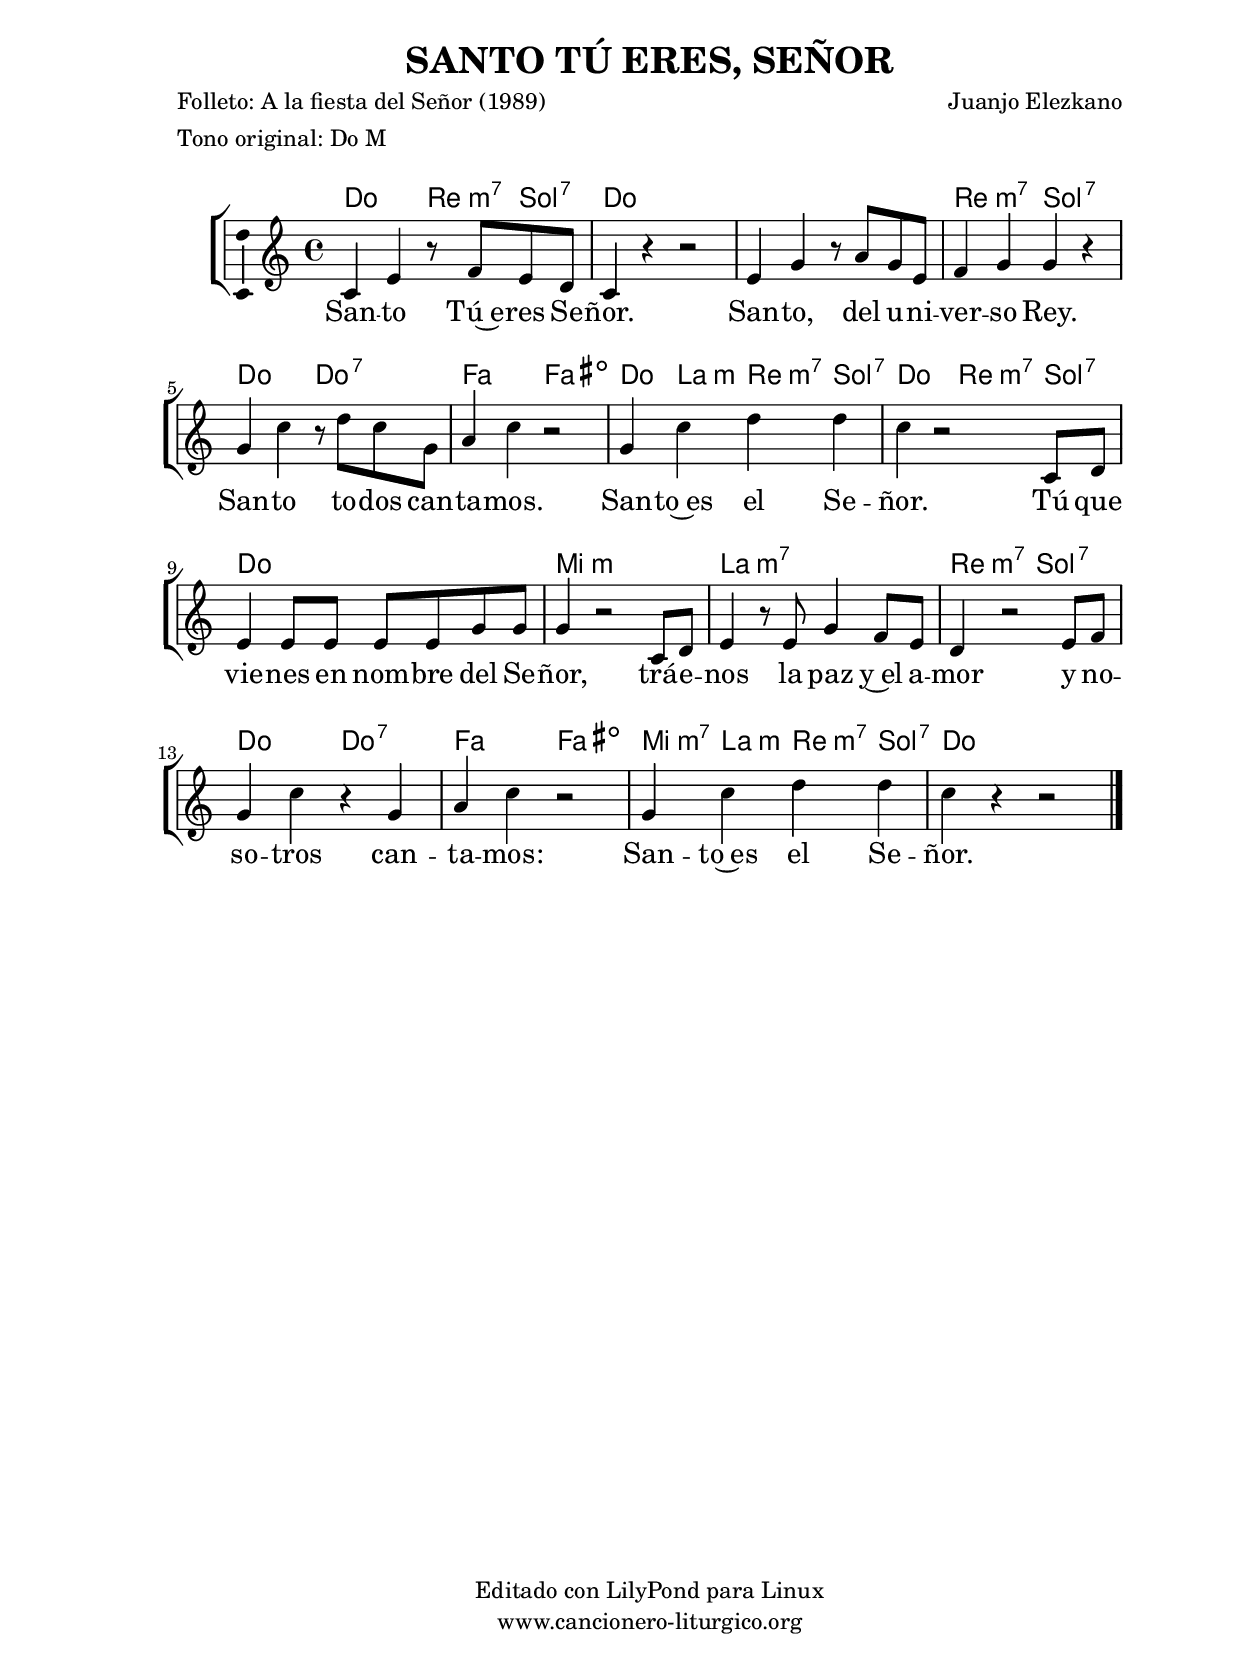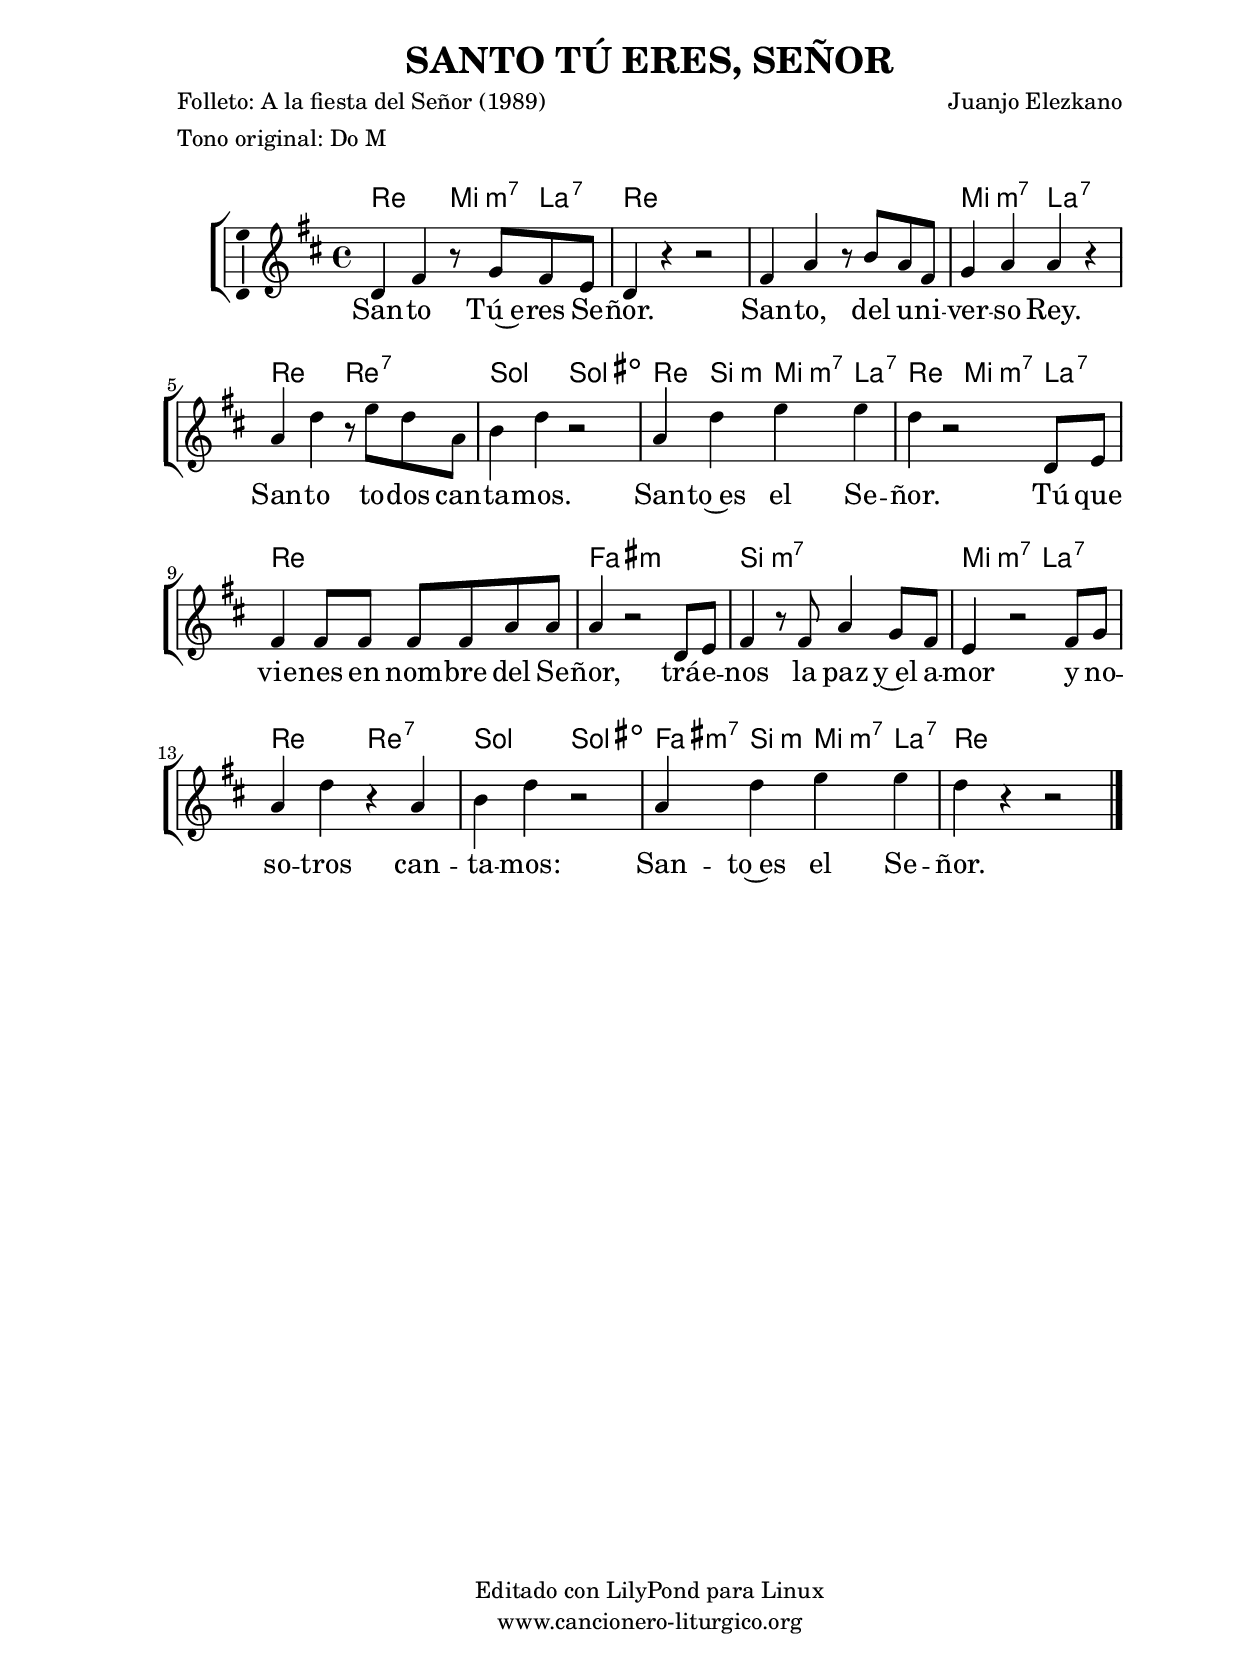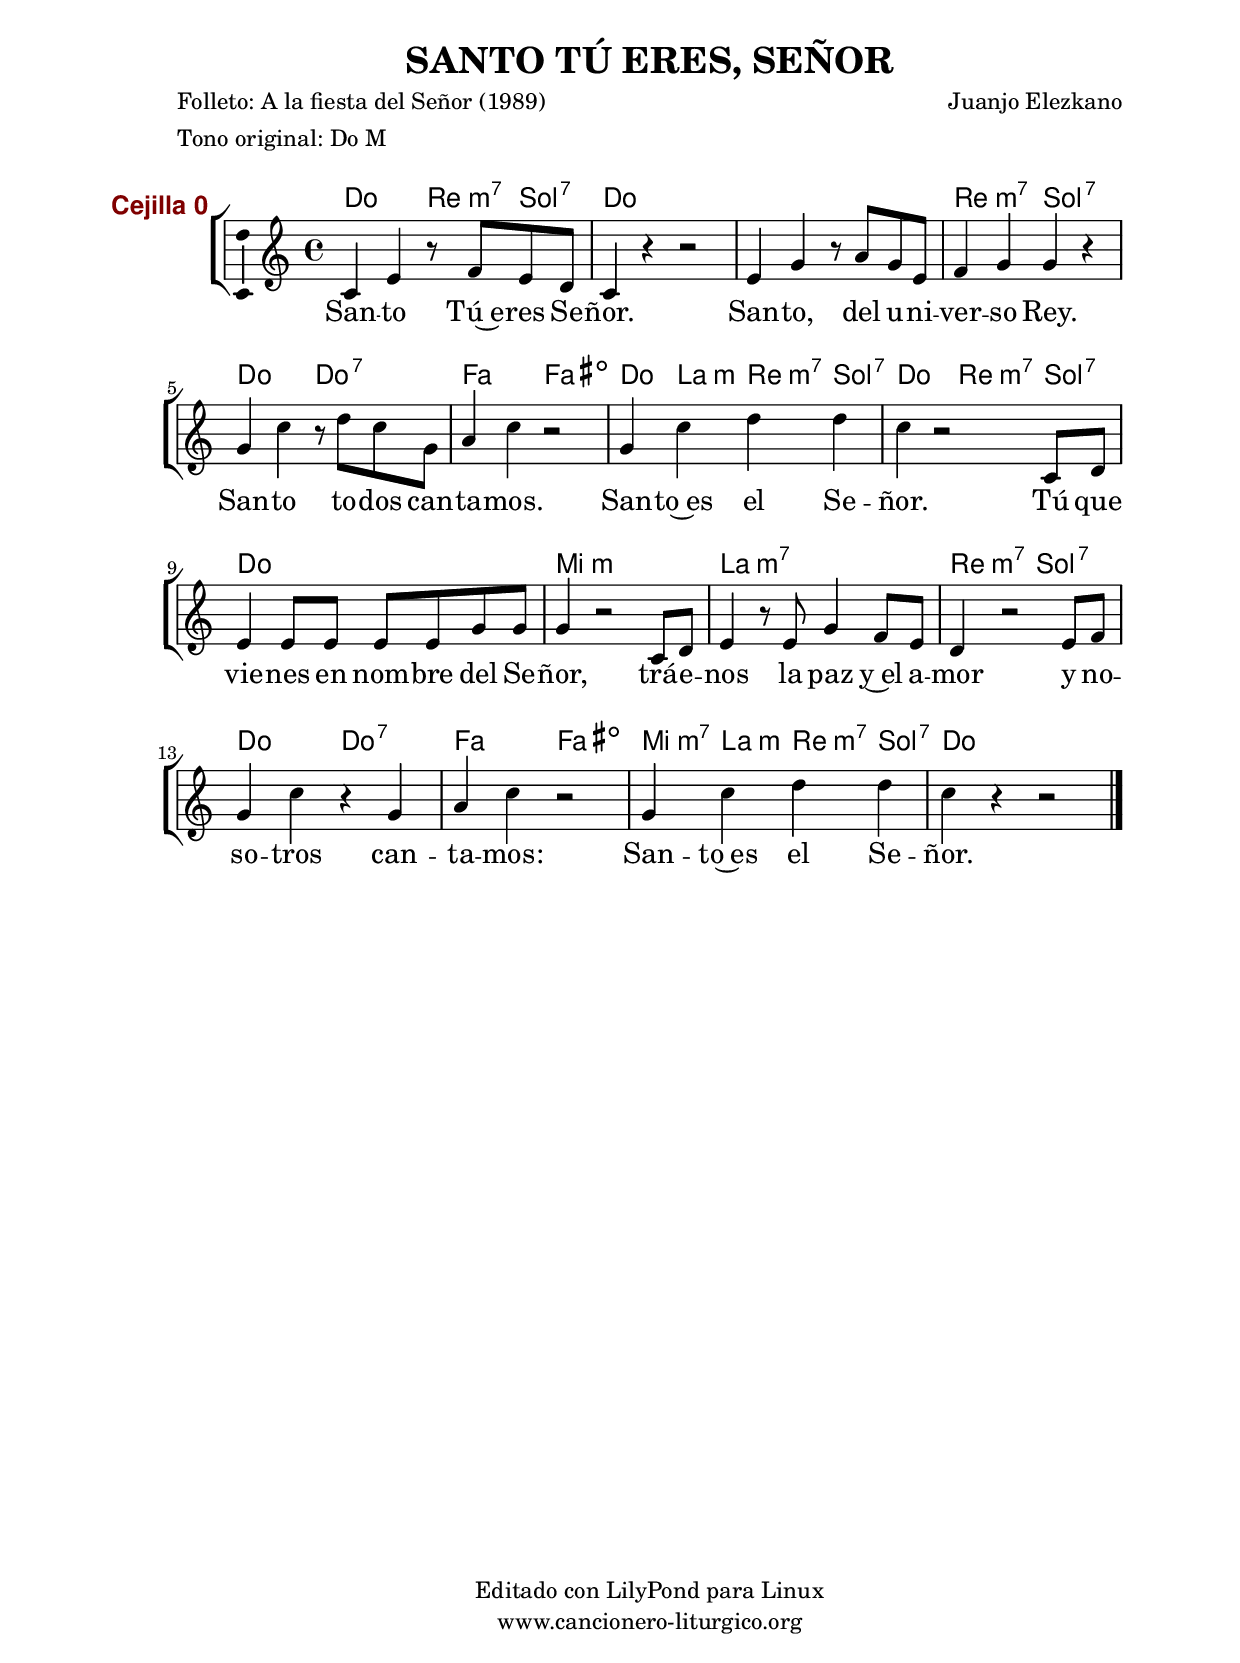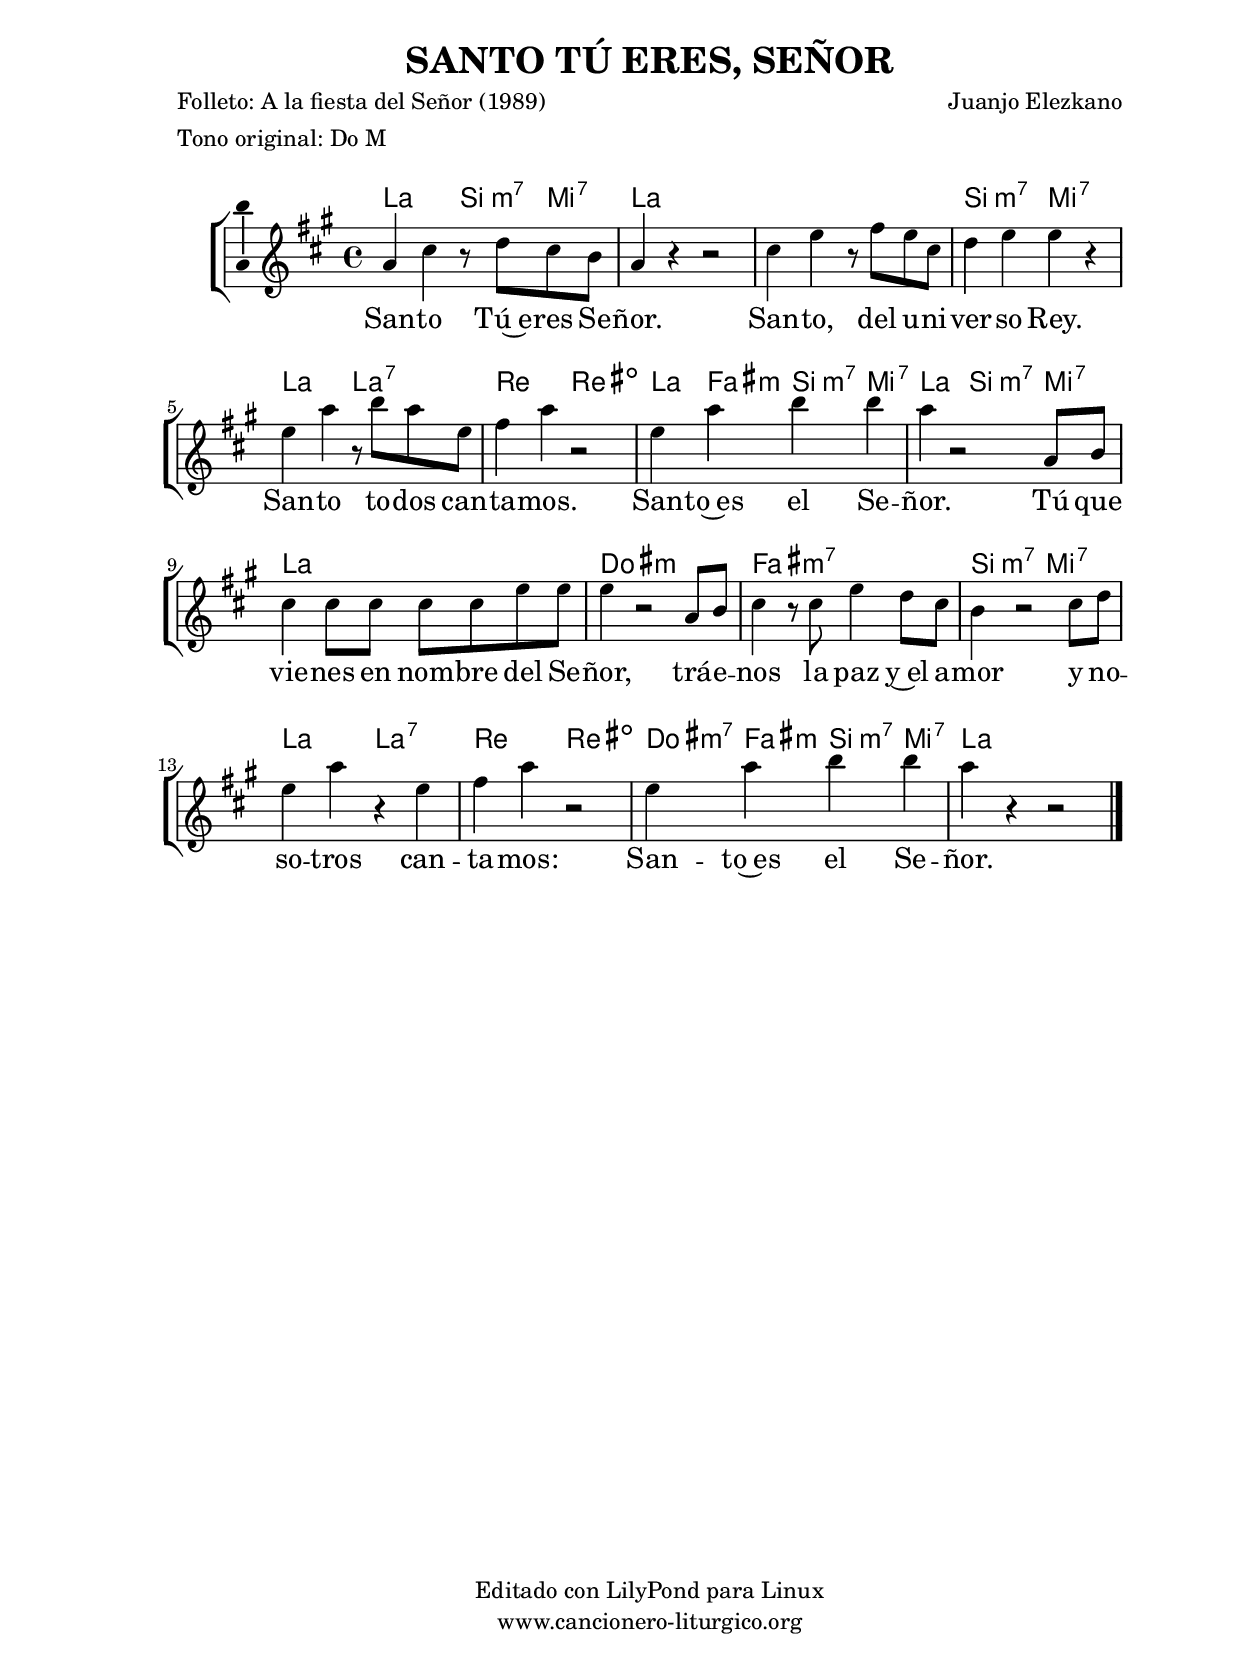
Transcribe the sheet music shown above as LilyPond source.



%versión de lilypond para la que se ha escrito esta partitura:
\version "2.16.0"

	%Tamaño papel
	#(set-default-paper-size "a4")
	%Tamaño partitura
	#(set-global-staff-size 20)
	%No responde al pulsar sobre una nota
	#(ly:set-option 'point-and-click #f)

%parámetros del encabezamiento:
\header {
	title = "SANTO TÚ ERES, SEÑOR"
	subtitle = ""
	composer = "Juanjo Elezkano"
	poet = "Folleto: A la fiesta del Señor (1989)"
	meter = "Tono original: Do M"
	arranger = ""
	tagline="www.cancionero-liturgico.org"
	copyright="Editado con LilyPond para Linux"
	tiempo = ""
	usos = "Sanctus"
	letra = ""
	}

%parámetros asociados al papel:
\paper  {
	oddHeaderMarkup = \markup {\fill-line { \on-the-fly #not-first-page \fromproperty #'header:title \on-the-fly #not-first-page \fromproperty #'header:composer }}
	evenHeaderMarkup = \markup {\fill-line { \fromproperty #'header:composer \fromproperty #'header:title }}
	#(set-paper-size "a4")
	print-page-number = ##f
	first-page-number = 1
	print-first-page-number = ##f
%	head-separation = 3.0 \cm
	top-margin = 2.0 \cm
	bottom-margin = 0.5\cm
%%%	bottom-margin = -2.0\cm
	left-margin = 3.0 \cm
	line-width = 16.0 \cm 
	indent = 8\mm
	interscoreline = 2.\mm
	between-system-space = 15\mm
%	para que las partituras no llenen la hoja:
	ragged-bottom = ##t
%	idem para la última hoja:
	ragged-last-bottom = ##f
%	para que las partituras llenen el ancho del papel:
	ragged-last = ##f
	after-title-space = 2.5 \cm
%page-count=1
system-count=4

	%Flexible Vertical Spacing
%	markup-markup-spacing =
%	#'((basic-distance . 15) (minimum-distance . 15) (padding . 3))
	markup-system-spacing =
	#'((basic-distance . 15) (minimum-distance . 15) (padding . 3))
	system-system-spacing =
	#'((basic-distance . 15) (minimum-distance . 15) (padding . 3))
	score-system-spacing =
	#'((basic-distance . 15) (minimum-distance . 15) (padding . 5))
%	top-system-spacing = % header
%	#'((basic-distance . 8) (minimum-distance . 0) (padding . 0))
%	top-markup-spacing =
%	#'((basic-distance . 20) (minimum-distance . 20) (padding . 0))
	last-bottom-spacing = % footer
	#'((basic-distance . 5) (minimum-distance . 5) (padding . 0))
%	score-markup-spacing =
%	#'((basic-distance . 16) (minimum-distance . 13) (padding . 0))

	}


%parámetros que afectan a toda la partitura:
global =  {
	%clave de sol (G):
	\clef G
	%armadura:
	\key c \major
	\tempo 4=100
	\set Score.tempoHideNote = ##t
	}


acordes = {
	\italianChords
	\chordmode {

c2 d4:m7 g:7 c1 c d2:m7 g:7 c c:7 f fis:dim c4 a:m d:m7 g:7 c2 d4:m7 g:7 c1 e:m a:m7 d2:m7 g:7 c c:7 f fis:dim e4:m7 a:m d:m7 g:7 c1

	}
}

melodia = {
	\relative c'{
	\time 4/4

c4 e r8 f8 e d
c4 r4 r2
e4 g r8 a8 g e
f4 g g r4
g4 c r8 d8 c g
a4 c r2
g4 c d d
c4 r2 c,8 d
e4 e8 e e e g g
g4 r2 c,8 d
e4 r8 e8 g4 f8 e
d4 r2 e8 f
g4 c r4 g4
a4 c r2
g4 c d d
c4 r4 r2

	\bar "|."
	}
}


texto = \lyricmode {
San -- to Tú~e -- res Se -- ñor.
San -- to, del u -- ni -- ver -- so Rey.
San -- to to -- dos can -- ta -- mos.
San -- to~es el Se -- ñor.

Tú que vie -- nes en nom -- bre del Se -- ñor,
trá -- e -- nos la paz y~el a -- mor
y no -- so -- tros can -- ta -- mos:
San -- to~es el Se -- ñor.

	}


acordesStaff = \context ChordNames = acordesStaff <<
	\set chordChanges = ##t
	\acordes
	>>


%%%%%%%%%%%%%%%%%%%%%%%%%%%%%%%%%%% CEJILLA %%%%%%%%%%%%%%%%%%%%%%%%%%%%%%%%%%%
acordescejilla = {
%%%	\override ChordNames.ChordName #'font-size = #-1
%%%	\override ChordNames.ChordName #'font-series = #'bold
	\transpose c c {
		\acordes
		}
	}

acordescejillaStaff = \context ChordNames = acordescejillaStaff <<
	\set Staff.instrumentName = \markup \with-color #darkred \larger \bold \sans "Cejilla 0"
	\set chordChanges = ##t
	\acordescejilla
	>>
%%%%%%%%%%%%%%%%%%%%%%%%%%%%%%%%%%% CEJILLA %%%%%%%%%%%%%%%%%%%%%%%%%%%%%%%%%%%


vozStaff = \context Voice = vozStaff
\with {\consists "Ambitus_engraver"}
<<
	\set Staff.midiInstrument = #"electric guitar (jazz)"
	\set Staff.midiMinimumVolume = #0.7
	\set Staff.midiMaximumVolume = #0.9
	\global
	\melodia
	>>

textoStaff = \context Lyrics = textoStaff <<
	\lyricsto vozStaff \texto
	>>

\book {
	\score {
		\context ChoirStaff {
			\override StaffGroup.SystemStartBracket #'collapse-height = #1
			\override Score.SystemStartBar #'collapse-height = #1
			<<
			\acordesStaff
			\vozStaff
			\textoStaff
			>>
			}
		\layout {
	    		\context {
				\Lyrics
				\override LyricText #'font-size = #2
				}
	   		 \context {
				\Score
				\override StaffSymbol #'staff-space = #(magstep +3)
				}
			}
		}
	\score {
		\unfoldRepeats
		\context ChoirStaff {
			<<
			\acordesStaff
			\vozStaff
			>>
			}
		\midi {
	  		\context {
	  			\Score
				tempoWholesPerMinute = #(ly:make-moment 70 4)
				}
			}
		}
	}


%Partitura para guitarra
#(define output-suffix "G")
\book {
	\score {
		\context ChoirStaff {
			\override StaffGroup.SystemStartBracket #'collapse-height = #1
			\override Score.SystemStartBar #'collapse-height = #1
			<<
			\acordescejillaStaff
			\vozStaff
			\textoStaff
			>>
			}
		\layout {
%%%%%%%%%%%%%%%%%%%%%%%%%%%%%%%%%%% CEJILLA %%%%%%%%%%%%%%%%%%%%%%%%%%%%%%%%%%%
			\context {
				\ChordNames \consists Instrument_name_engraver
				}
%%%%%%%%%%%%%%%%%%%%%%%%%%%%%%%%%%% CEJILLA %%%%%%%%%%%%%%%%%%%%%%%%%%%%%%%%%%%
	    		\context {
				\Lyrics
				\override LyricText #'font-size = #2
				}
	   		 \context {
				\Score
				\override StaffSymbol #'staff-space = #(magstep +3)
				}
			}
		}
	}


#(define output-suffix "C")
\book {
	\score {
		\context ChoirStaff {
			\override StaffGroup.SystemStartBracket #'collapse-height = #1
			\override Score.SystemStartBar #'collapse-height = #1
\transpose c d
			<<
			\acordesStaff
			\vozStaff
			\textoStaff
			>>
			}
		\layout {
	    		\context {
				\Lyrics
				\override LyricText #'font-size = #2
				}
	   		 \context {
				\Score
				\override StaffSymbol #'staff-space = #(magstep +3)
				}
			}
		}
	}


#(define output-suffix "S")
\book {
	\score {
		\context ChoirStaff {
			\override StaffGroup.SystemStartBracket #'collapse-height = #1
			\override Score.SystemStartBar #'collapse-height = #1
\transpose c a
			<<
			\acordesStaff
			\vozStaff
			\textoStaff
			>>
			}
		\layout {
	    		\context {
				\Lyrics
				\override LyricText #'font-size = #2
				}
	   		 \context {
				\Score
				\override StaffSymbol #'staff-space = #(magstep +3)
				}
			}
		}
	}


